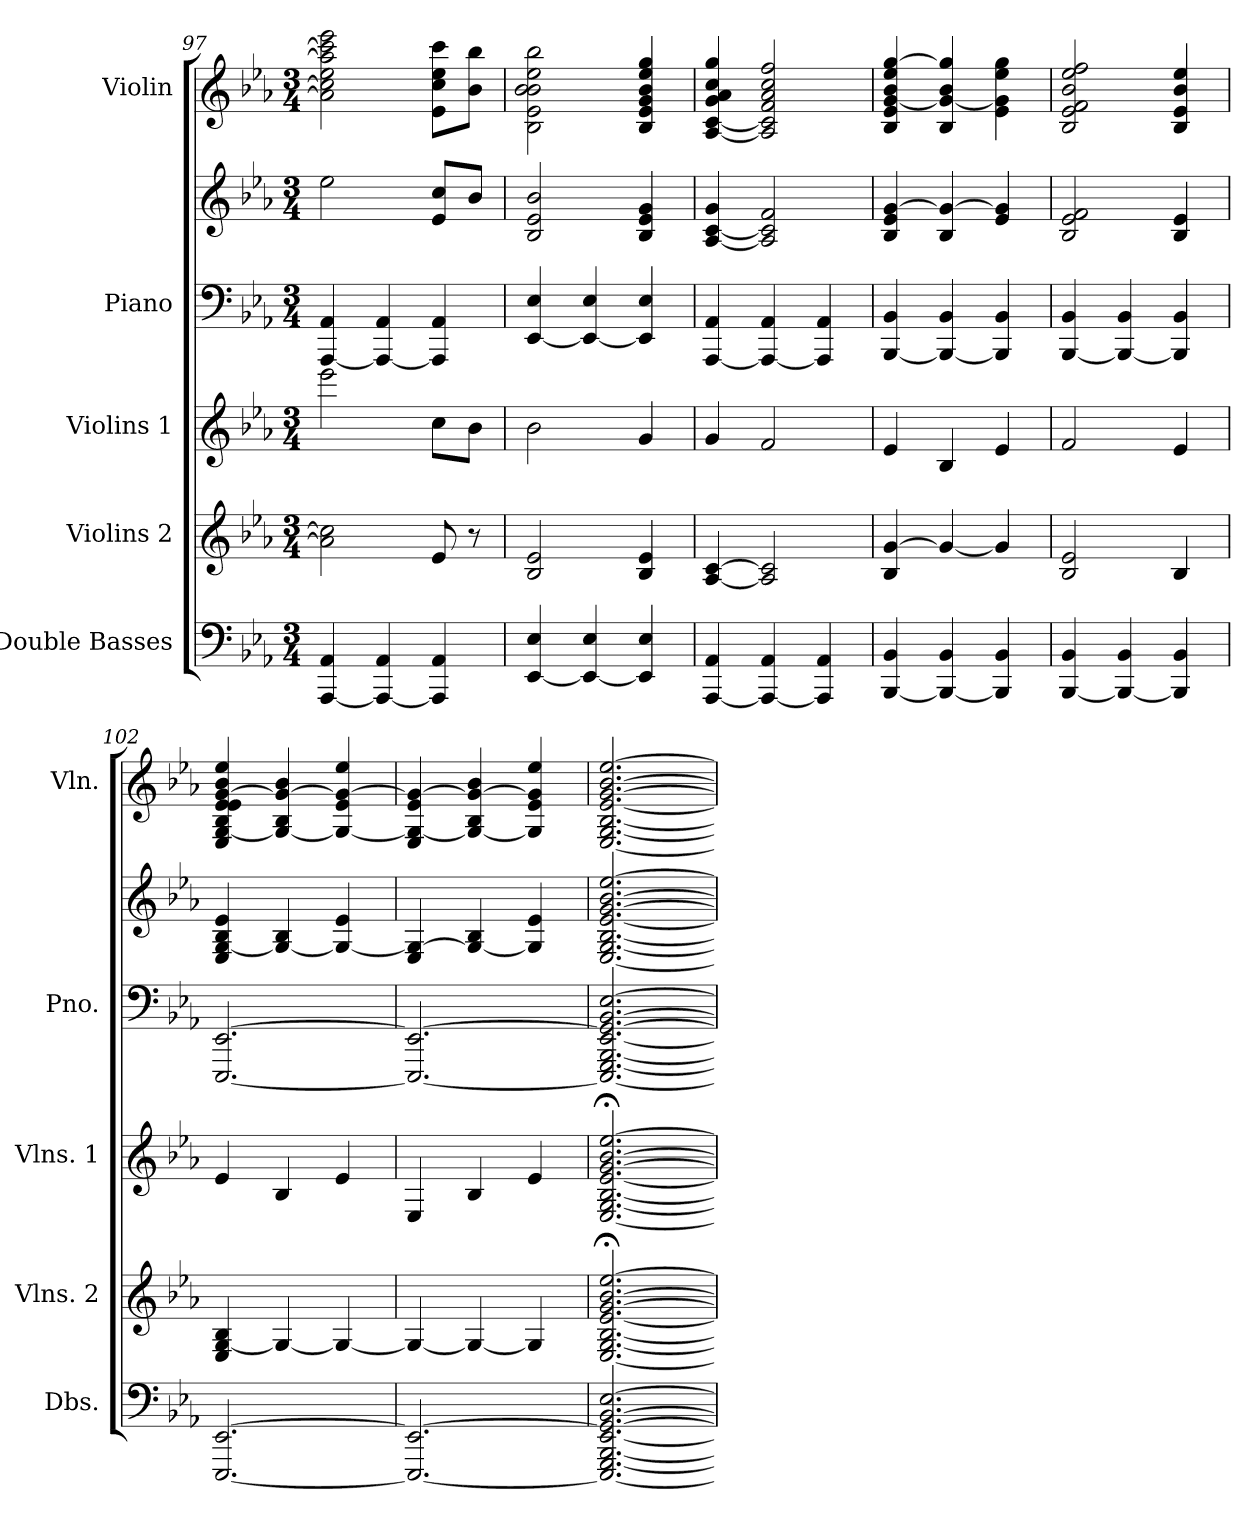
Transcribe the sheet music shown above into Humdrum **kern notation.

**kern	**kern	**kern	**kern	**kern	**kern
*part5	*part4	*part3	*part2	*part2	*part1
*staff6	*staff5	*staff4	*staff3	*staff2	*staff1
*I"Double Basses	*I"Violins 2	*I"Violins 1	*I"Piano	*	*I"Violin
*I'Dbs.	*I'Vlns. 2	*I'Vlns. 1	*I'Pno.	*	*I'Vln.
*clefF4	*clefG2	*clefG2	*clefF4	*clefG2	*clefG2
*k[b-e-a-]	*k[b-e-a-]	*k[b-e-a-]	*k[b-e-a-]	*k[b-e-a-]	*k[b-e-a-]
*E-:	*E-:	*E-:	*E-:	*E-:	*E-:
*M3/4	*M3/4	*M3/4	*M3/4	*M3/4	*M3/4
=97	=97	=97	=97	=97	=97
[4AAA-/ 4AA-/	2a-\] 2cc\]	2eee-\	[4AAA-/ 4AA-/	2ee-\	2a-\] 2cc\] 2ee-\ 2aa-\] 2ccc\] 2eee-\
4AAA-/_ 4AA-/	.	.	4AAA-/_ 4AA-/	.	.
4AAA-/] 4AA-/	8e-/	8cc\L	4AAA-/] 4AA-/	8e-/ 8cc/L	8e-\ 8cc\ 8ee-\ 8ccc\L
.	8r	8b-\J	.	8b-/J	8b-\ 8bb-\J
!!LO:PB:g=z
=98	=98	=98	=98	=98	=98
[4EE-/ 4E-/	2B-/ 2e-/	2b-\	[4EE-/ 4E-/	2B-/ 2e-/ 2b-/	2B-\ 2e-\ 2b-\ 2b-\ 2ee-\ 2bb-\
4EE-/_ 4E-/	.	.	4EE-/_ 4E-/	.	.
4EE-/] 4E-/	4B-/ 4e-/	4g/	4EE-/] 4E-/	4B-/ 4e-/ 4g/	4B-/ 4e-/ 4g/ 4b-/ 4ee-/ 4gg/
=99	=99	=99	=99	=99	=99
[4AAA-/ 4AA-/	[4A-/ [4c/	4g/	[4AAA-/ 4AA-/	[4A-/ [4c/ 4g/	[4A-/ [4c/ 4g/ 4a-/ 4cc/ 4gg/
4AAA-/_ 4AA-/	2A-/] 2c/]	2f/	4AAA-/_ 4AA-/	2A-/] 2c/] 2f/	2A-/] 2c/] 2f/ 2a-/ 2cc/ 2ff/
4AAA-/] 4AA-/	.	.	4AAA-/] 4AA-/	.	.
!!LO:PB:g=z
=100	=100	=100	=100	=100	=100
[4BBB-/ 4BB-/	4B-/ [4g/	4e-/	[4BBB-/ 4BB-/	4B-/ 4e-/ [4g/	4B-/ 4e-/ [4g/ 4b-/ 4ee-/ [4gg/
4BBB-/_ 4BB-/	4g/_	4B-/	4BBB-/_ 4BB-/	4B-/ 4g/_	4B-/ 4g/_ 4b-/ 4gg/]
4BBB-/] 4BB-/	4g/]	4e-/	4BBB-/] 4BB-/	4e-/ 4g/]	4e-\ 4g\] 4ee-\ 4gg\
=101	=101	=101	=101	=101	=101
[4BBB-/ 4BB-/	2B-/ 2e-/	2f/	[4BBB-/ 4BB-/	2B-/ 2e-/ 2f/	2B-/ 2e-/ 2f/ 2b-/ 2ee-/ 2ff/
4BBB-/_ 4BB-/	.	.	4BBB-/_ 4BB-/	.	.
4BBB-/] 4BB-/	4B-/	4e-/	4BBB-/] 4BB-/	4B-/ 4e-/	4B-/ 4e-/ 4b-/ 4ee-/
=102	=102	=102	=102	=102	=102
[2.EEE-/ [2.EE-/	4E-/ [4G/ 4B-/	4e-/	[2.EEE-/ [2.EE-/	4E-/ [4G/ 4B-/ 4e-/	4E-/ [4G/ 4B-/ 4e-/ 4e-/ [4g/ 4b-/ 4ee-/
.	4G/_	4B-/	.	4G/_ 4B-/	4G/_ 4B-/ 4g/_ 4b-/
.	4G/_	4e-/	.	4G/_ 4e-/	4G/_ 4e-/ 4g/_ 4ee-/
=103	=103	=103	=103	=103	=103
2.EEE-/_ 2.EE-/_	4G/_	4E-/	2.EEE-/_ 2.EE-/_	4E-/ 4G/_	4E-/ 4G/_ 4e-/ 4g/_
.	4G/_	4B-/	.	4G/_ 4B-/	4G/_ 4B-/ 4g/_ 4b-/
.	4G/]	4e-/	.	4G/] 4e-/	4G/] 4e-/ 4g/] 4ee-/
=104	=104	=104	=104	=104	=104
2.EEE-/_ [2.GGG/ [2.BBB-/ 2.EE-/_ [2.GG/ [2.BB-/ [2.E-/	[2.E-/;< [2.G/;< [2.B-/;< [2.e-/;< [2.g/;< [2.b-/;< [2.ee-/;<	[2.E-/;< [2.G/;< [2.B-/;< [2.e-/;< [2.g/;< [2.b-/;< [2.ee-/;<	2.EEE-/_ [2.GGG/ [2.BBB-/ 2.EE-/_ [2.GG/ [2.BB-/ [2.E-/	[2.E-/ [2.G/ [2.B-/ [2.e-/ [2.g/ [2.b-/ [2.ee-/	[2.E-/ [2.G/ [2.B-/ [2.e-/ [2.g/ [2.b-/ [2.ee-/
=	=	=	=	=	=
*-	*-	*-	*-	*-	*-
